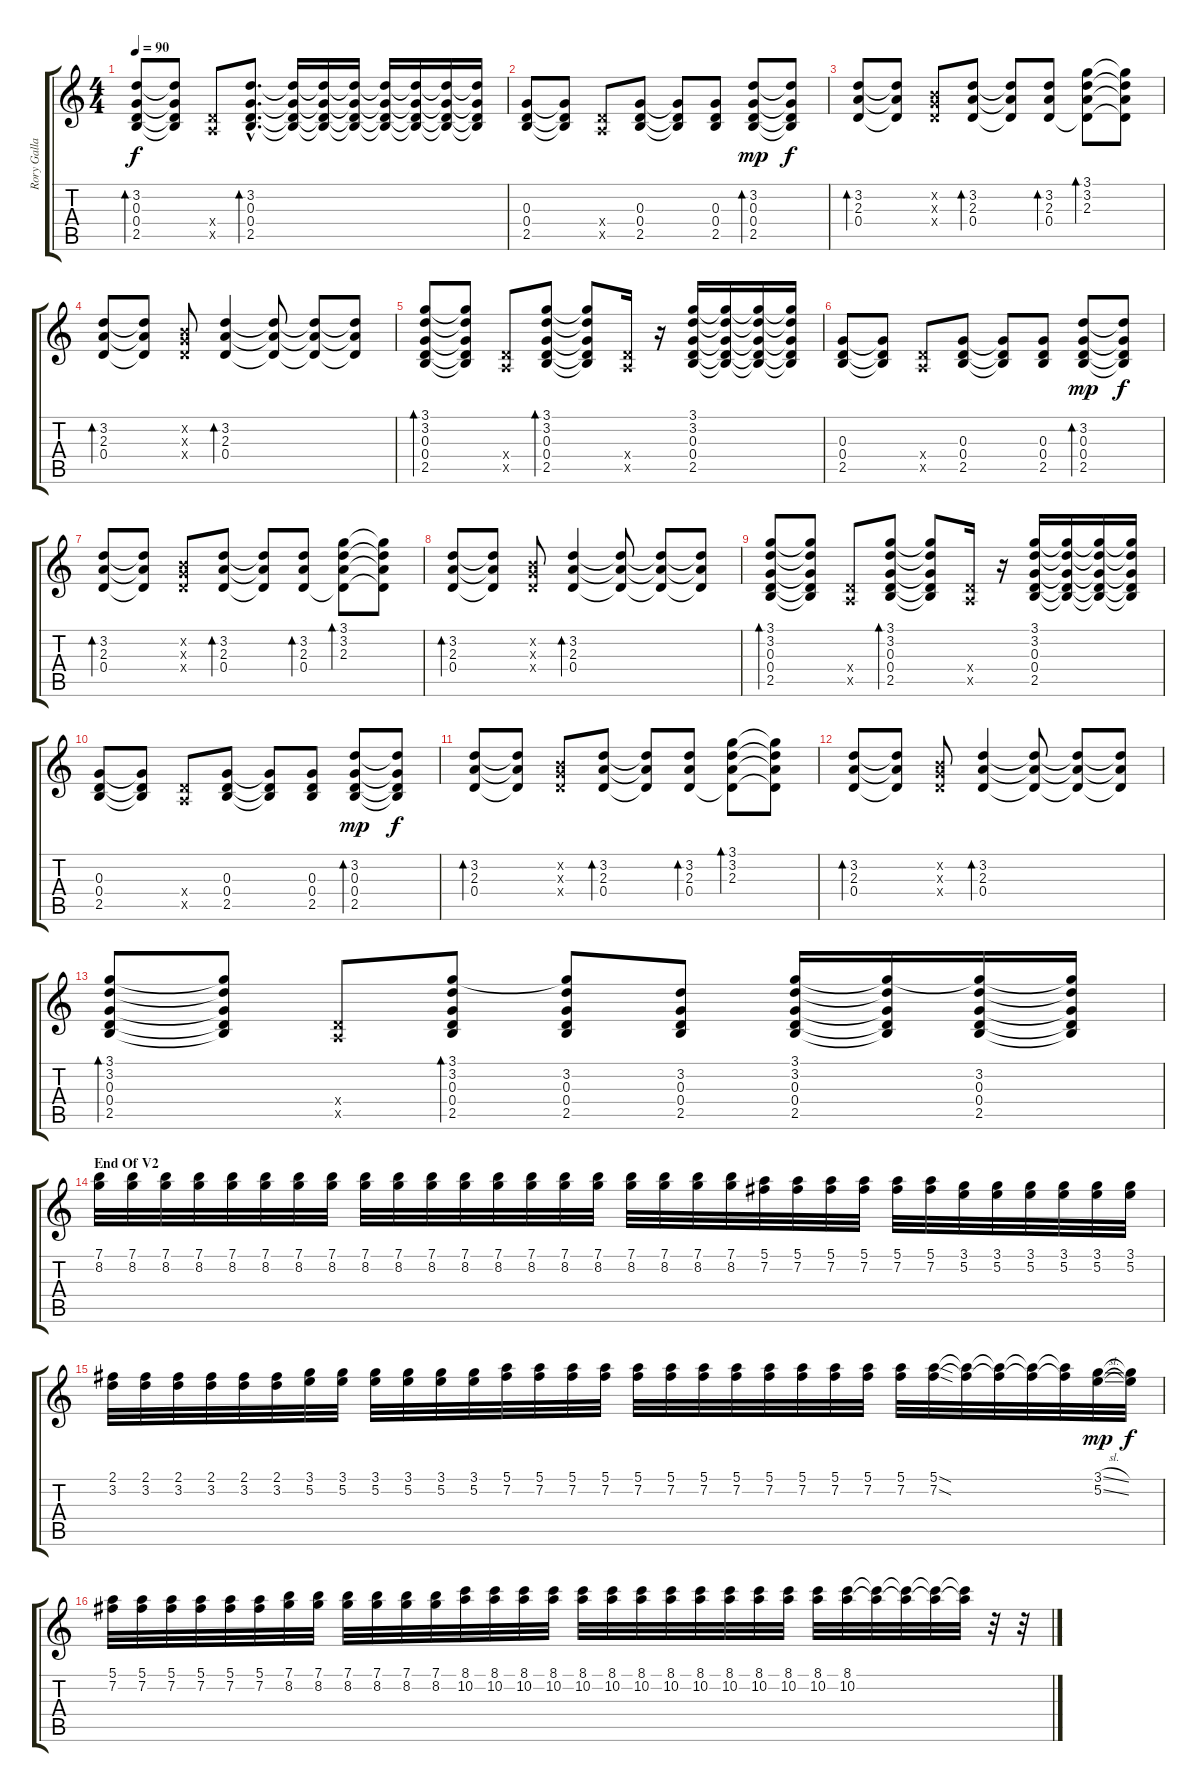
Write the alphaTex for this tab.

\track ("Rory Gallagher (For Sound)" "Rory Galla") {instrument electricguitarclean}
\staff {score tabs}
\tuning (E4 B3 G3 D3 A2 E2) {hide}
\ts (4 4)
\tempo 90
\clef g2
\ks c
(3.2 0.3 0.4 2.5).8{bd 60 dy f} (3.2{t} 0.3{t} 0.4{t} 2.5{t}).8 (0.4{x} 0.5{x}).8 (3.2{hac} 0.3{hac} 0.4{hac} 2.5{hac}).8{d bd 60} (3.2{t} 0.3{t} 0.4{t} 2.5{t}).16 (3.2{t} 0.3{t} 0.4{t} 2.5{t}).16 (3.2{t} 0.3{t} 0.4{t} 2.5{t}).16 (3.2{t} 0.3{t} 0.4{t} 2.5{t}).16 (3.2{t} 0.3{t} 0.4{t} 2.5{t}).16 (3.2{t} 0.3{t} 0.4{t} 2.5{t}).16 (3.2{t} 0.3{t} 0.4{t} 2.5{t}).16 |
(0.3 0.4 2.5).8 (0.3{t} 0.4{t} 2.5{t}).8 (0.4{x} 0.5{x}).8 (0.3 0.4 2.5).8 (0.3{t} 0.4{t} 2.5{t}).8 (0.3 0.4 2.5).8 (3.2 0.3 0.4 2.5).8{bd 60 dy mp} (3.2{t} 0.3{t} 0.4{t} 2.5{t}).8{dy f} |
(3.2 2.3 0.4).8{bd 120} (3.2{t} 2.3{t} 0.4{t}).8 (0.2{x} 0.3{x} 0.4{x}).8 (3.2 2.3 0.4).8{bd 120} (3.2{t} 2.3{t} 0.4{t}).8 (3.2 2.3 0.4).8{bd 120} (3.1 3.2 2.3 0.4{t}).8{bd 120} (3.1{t} 3.2{t} 2.3{t} 0.4{t}).8 |
(3.2 2.3 0.4).8{bd 120} (3.2{t} 2.3{t} 0.4{t}).8 (0.2{x} 0.3{x} 0.4{x}).8 (3.2 2.3 0.4).4{bd 120} (3.2{t} 2.3{t} 0.4{t}).8 (3.2{t} 2.3{t} 0.4{t}).8 (3.2{t} 2.3{t} 0.4{t}).8 |
(3.1 3.2 0.3 0.4 2.5).8{bd 60} (3.1{t} 3.2{t} 0.3{t} 0.4{t} 2.5{t}).8 (0.4{x} 0.5{x}).8 (3.1 3.2 0.3 0.4 2.5).8{bd 60} (3.1{t} 3.2{t} 0.3{t} 0.4{t} 2.5{t}).8 (0.4{x} 0.5{x}).16 r.16 (3.1 3.2 0.3 0.4 2.5).16 (3.1{t} 3.2{t} 0.3{t} 0.4{t} 2.5{t}).16 (3.1{t} 3.2{t} 0.3{t} 0.4{t} 2.5{t}).16 (3.1{t} 3.2{t} 0.3{t} 0.4{t} 2.5{t}).16 |
(0.3 0.4 2.5).8 (0.3{t} 0.4{t} 2.5{t}).8 (0.4{x} 0.5{x}).8 (0.3 0.4 2.5).8 (0.3{t} 0.4{t} 2.5{t}).8 (0.3 0.4 2.5).8 (3.2 0.3 0.4 2.5).8{bd 60 dy mp} (3.2{t} 0.3{t} 0.4{t} 2.5{t}).8{dy f} |
(3.2 2.3 0.4).8{bd 120} (3.2{t} 2.3{t} 0.4{t}).8 (0.2{x} 0.3{x} 0.4{x}).8 (3.2 2.3 0.4).8{bd 120} (3.2{t} 2.3{t} 0.4{t}).8 (3.2 2.3 0.4).8{bd 120} (3.1 3.2 2.3 0.4{t}).8{bd 120} (3.1{t} 3.2{t} 2.3{t} 0.4{t}).8 |
(3.2 2.3 0.4).8{bd 120} (3.2{t} 2.3{t} 0.4{t}).8 (0.2{x} 0.3{x} 0.4{x}).8 (3.2 2.3 0.4).4{bd 120} (3.2{t} 2.3{t} 0.4{t}).8 (3.2{t} 2.3{t} 0.4{t}).8 (3.2{t} 2.3{t} 0.4{t}).8 |
(3.1 3.2 0.3 0.4 2.5).8{bd 60} (3.1{t} 3.2{t} 0.3{t} 0.4{t} 2.5{t}).8 (0.4{x} 0.5{x}).8 (3.1 3.2 0.3 0.4 2.5).8{bd 60} (3.1{t} 3.2{t} 0.3{t} 0.4{t} 2.5{t}).8 (0.4{x} 0.5{x}).16 r.16 (3.1 3.2 0.3 0.4 2.5).16 (3.1{t} 3.2{t} 0.3{t} 0.4{t} 2.5{t}).16 (3.1{t} 3.2{t} 0.3{t} 0.4{t} 2.5{t}).16 (3.1{t} 3.2{t} 0.3{t} 0.4{t} 2.5{t}).16 |
(0.3 0.4 2.5).8 (0.3{t} 0.4{t} 2.5{t}).8 (0.4{x} 0.5{x}).8 (0.3 0.4 2.5).8 (0.3{t} 0.4{t} 2.5{t}).8 (0.3 0.4 2.5).8 (3.2 0.3 0.4 2.5).8{bd 60 dy mp} (3.2{t} 0.3{t} 0.4{t} 2.5{t}).8{dy f} |
(3.2 2.3 0.4).8{bd 120} (3.2{t} 2.3{t} 0.4{t}).8 (0.2{x} 0.3{x} 0.4{x}).8 (3.2 2.3 0.4).8{bd 120} (3.2{t} 2.3{t} 0.4{t}).8 (3.2 2.3 0.4).8{bd 120} (3.1 3.2 2.3 0.4{t}).8{bd 120} (3.1{t} 3.2{t} 2.3{t} 0.4{t}).8 |
(3.2 2.3 0.4).8{bd 120} (3.2{t} 2.3{t} 0.4{t}).8 (0.2{x} 0.3{x} 0.4{x}).8 (3.2 2.3 0.4).4{bd 120} (3.2{t} 2.3{t} 0.4{t}).8 (3.2{t} 2.3{t} 0.4{t}).8 (3.2{t} 2.3{t} 0.4{t}).8 |
(3.1 3.2 0.3 0.4 2.5).8{bd 60} (3.1{t} 3.2{t} 0.3{t} 0.4{t} 2.5{t}).8 (0.4{x} 0.5{x}).8 (3.1 3.2 0.3 0.4 2.5).8{bd 60} (3.1{t} 3.2 0.3 0.4 2.5).8 (3.2 0.3 0.4 2.5).8 (3.1 3.2 0.3 0.4 2.5).16 (3.1{t} 3.2{t} 0.3{t} 0.4{t} 2.5{t}).16 (3.1{t} 3.2 0.3 0.4 2.5).16 (3.1{t} 3.2{t} 0.3{t} 0.4{t} 2.5{t}).16 |
\section ("" "End Of V2")
(7.1 8.2).32{instrument distortionguitar} (7.1 8.2).32 (7.1 8.2).32 (7.1 8.2).32 (7.1 8.2).32 (7.1 8.2).32 (7.1 8.2).32 (7.1 8.2).32 (7.1 8.2).32 (7.1 8.2).32 (7.1 8.2).32 (7.1 8.2).32 (7.1 8.2).32 (7.1 8.2).32 (7.1 8.2).32 (7.1 8.2).32 (7.1 8.2).32 (7.1 8.2).32 (7.1 8.2).32 (7.1 8.2).32 (5.1 7.2).32 (5.1 7.2).32 (5.1 7.2).32 (5.1 7.2).32 (5.1 7.2).32 (5.1 7.2).32 (3.1 5.2).32 (3.1 5.2).32 (3.1 5.2).32 (3.1 5.2).32 (3.1 5.2).32 (3.1 5.2).32 |
(2.1 3.2).32 (2.1 3.2).32 (2.1 3.2).32 (2.1 3.2).32 (2.1 3.2).32 (2.1 3.2).32 (3.1 5.2).32 (3.1 5.2).32 (3.1 5.2).32 (3.1 5.2).32 (3.1 5.2).32 (3.1 5.2).32 (5.1 7.2).32 (5.1 7.2).32 (5.1 7.2).32 (5.1 7.2).32 (5.1 7.2).32 (5.1 7.2).32 (5.1 7.2).32 (5.1 7.2).32 (5.1 7.2).32 (5.1 7.2).32 (5.1 7.2).32 (5.1 7.2).32 (5.1 7.2).32 (5.1{sod} 7.2{sod}).32 (5.1{t} 7.2{t}).32 (5.1{t} 7.2{t}).32 (5.1{t} 7.2{t}).32 (5.1{t} 7.2{t}).32 (3.1{sl} 5.2{sl}).32{dy mp} (3.1{t} 5.2{t}).32{dy f} |
(5.1 7.2).32 (5.1 7.2).32 (5.1 7.2).32 (5.1 7.2).32 (5.1 7.2).32 (5.1 7.2).32 (7.1 8.2).32 (7.1 8.2).32 (7.1 8.2).32 (7.1 8.2).32 (7.1 8.2).32 (7.1 8.2).32 (8.1 10.2).32 (8.1 10.2).32 (8.1 10.2).32 (8.1 10.2).32 (8.1 10.2).32 (8.1 10.2).32 (8.1 10.2).32 (8.1 10.2).32 (8.1 10.2).32 (8.1 10.2).32 (8.1 10.2).32 (8.1 10.2).32 (8.1 10.2).32 (8.1 10.2).32 (8.1{t} 10.2{t}).32 (8.1{t} 10.2{t}).32 (8.1{t} 10.2{t}).32 (8.1{t} 10.2{t}).32 r.32 r.32
